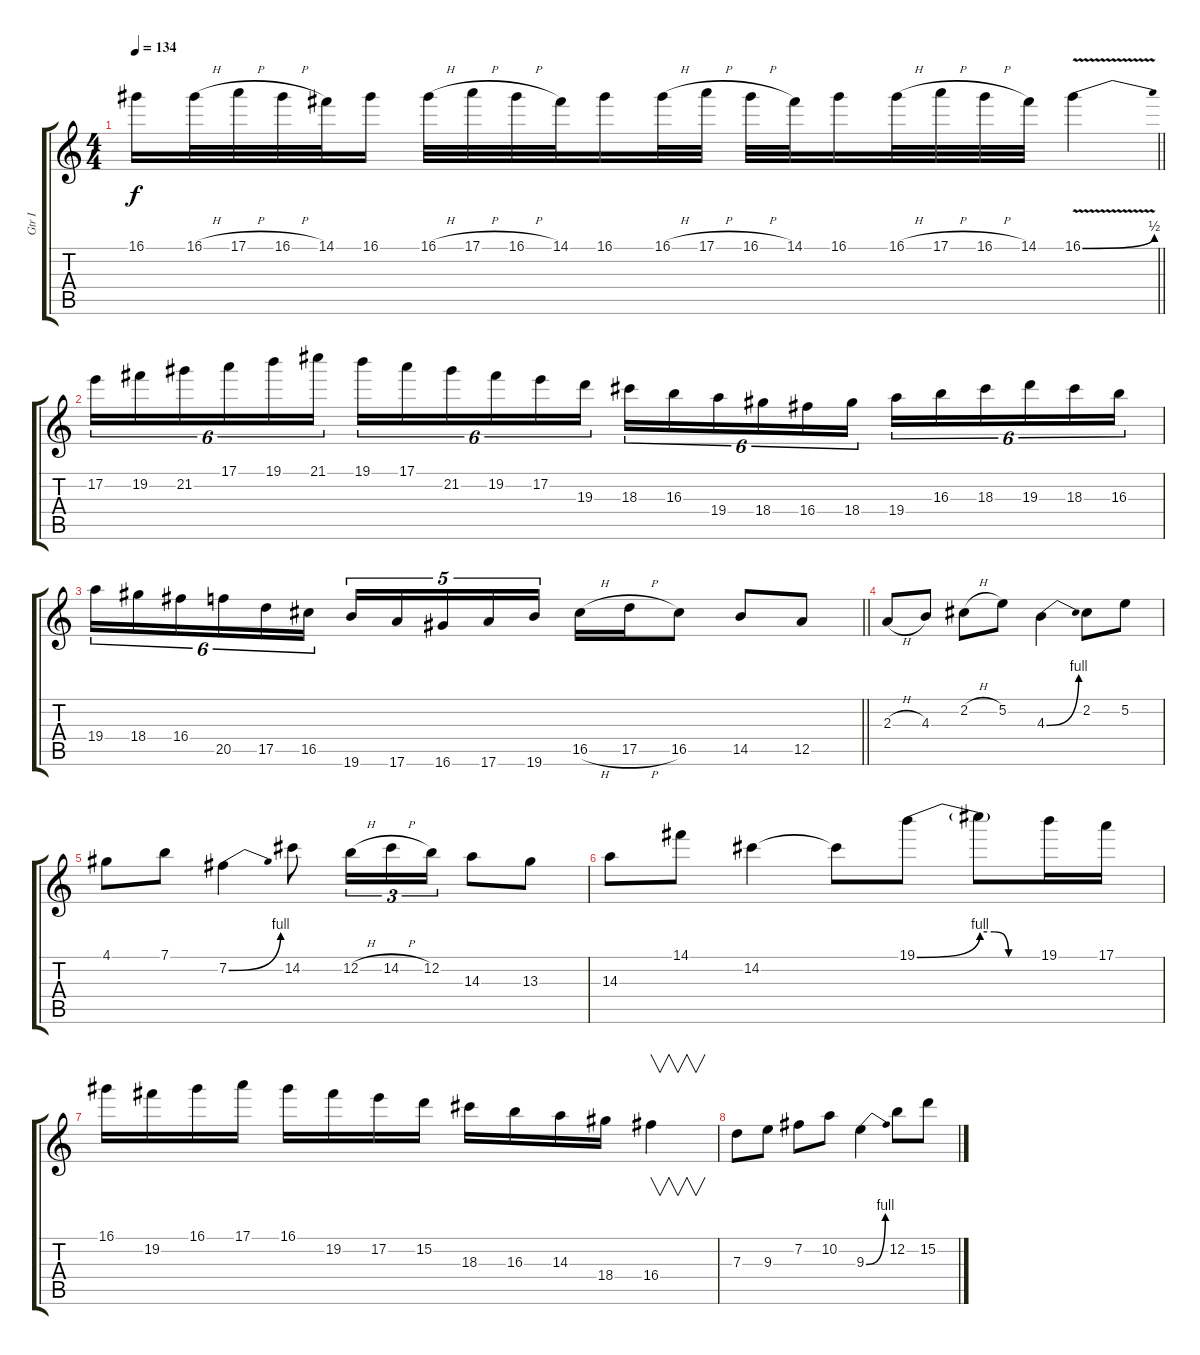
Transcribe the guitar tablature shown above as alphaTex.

\track ("Gtr I" "Gtr I") {instrument overdrivenguitar}
\staff {score tabs}
\tuning (E4 B3 G3 D3 A2 E2) {hide}
\ts (4 4)
\tempo 134
\clef g2
\barLineRight lightlight
\ks c
16.1.16{dy f} 16.1{h}.32 17.1{h}.32 16.1{h}.32 14.1.32 16.1.16 16.1{h}.32 17.1{h}.32 16.1{h}.32 14.1.32 16.1.16 16.1{h}.32 17.1{h}.32 16.1{h}.32 14.1.32 16.1.16 16.1{h}.32 17.1{h}.32 16.1{h}.32 14.1.32 16.1{be (bend 0 0 60 2) v}.4 |
17.2.16{tu (6 4)} 19.2.16{tu (6 4)} 21.2.16{tu (6 4)} 17.1.16{tu (6 4)} 19.1.16{tu (6 4)} 21.1.16{tu (6 4)} 19.1.16{tu (6 4)} 17.1.16{tu (6 4)} 21.2.16{tu (6 4)} 19.2.16{tu (6 4)} 17.2.16{tu (6 4)} 19.3.16{tu (6 4)} 18.3.16{tu (6 4)} 16.3.16{tu (6 4)} 19.4.16{tu (6 4)} 18.4.16{tu (6 4)} 16.4.16{tu (6 4)} 18.4.16{tu (6 4)} 19.4.16{tu (6 4)} 16.3.16{tu (6 4)} 18.3.16{tu (6 4)} 19.3.16{tu (6 4)} 18.3.16{tu (6 4)} 16.3.16{tu (6 4)} |
\barLineRight lightlight
19.4.16{tu (6 4)} 18.4.16{tu (6 4)} 16.4.16{tu (6 4)} 20.5.16{tu (6 4)} 17.5.16{tu (6 4)} 16.5.16{tu (6 4)} 19.6.16{tu (5 4)} 17.6.16{tu (5 4)} 16.6.16{tu (5 4)} 17.6.16{tu (5 4)} 19.6.16{tu (5 4)} 16.5{h}.16 17.5{h}.16 16.5.8 14.5.8 12.5.8 |
2.3{h}.8 4.3.8 2.2{h}.8 5.2.8 4.3{be (bend 0 0 60 4)}.4 2.2.8 5.2.8 |
4.1.8 7.1.8 7.2{be (bend 0 0 60 4)}.4 14.2.8 12.2{h}.16{tu (3 2)} 14.2{h}.16{tu (3 2)} 12.2.16{tu (3 2)} 14.3.8 13.3.8 |
14.3.8 14.1.8 14.2.4 14.2{t}.8 19.1{be (bend 0 0 60 4)}.8 19.1{be (custom 0 4 15 4 30 0 60 0) t}.8 19.1.16 17.1.16 |
16.1.16 19.2.16 16.1.16 17.1.16 16.1.16 19.2.16 17.2.16 15.2.16 18.3.16 16.3.16 14.3.16 18.4.16 16.4.4{v} |
7.3.8 9.3.8 7.2.8 10.2.8 9.3{be (bend 0 0 60 4)}.4 12.2.8 15.2.8
